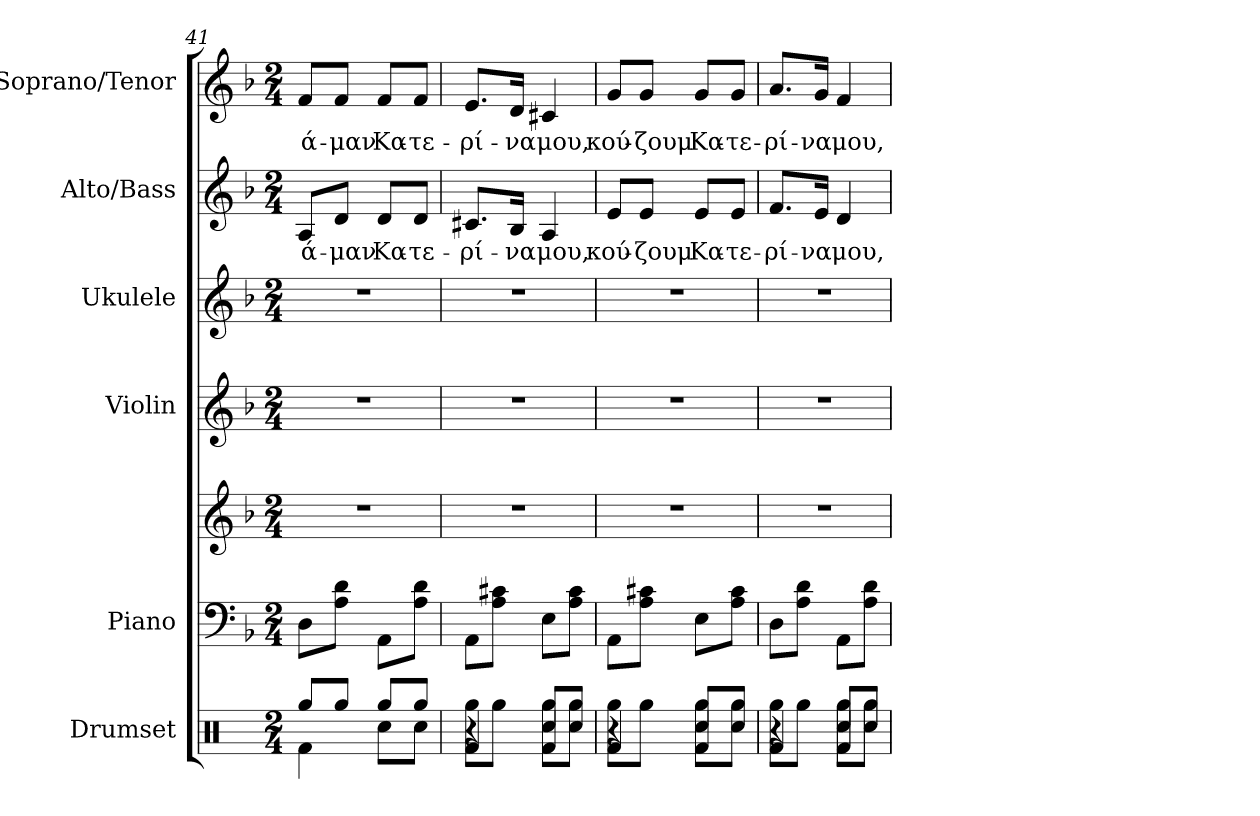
**kern	**kern	**kern	**kern	**kern	**kern	**text	**kern	**text
*part6	*part5	*part5	*part4	*part3	*part2	*part2	*part1	*part1
*staff7	*staff6	*staff5	*staff4	*staff3	*staff2	*staff2	*staff1	*staff1
*I"Drumset	*I"Piano	*	*I"Violin	*I"Ukulele	*I"Alto/Bass	*	*I"Soprano/Tenor	*
*I'D. Set	*I'Pno	*	*I'Vln.	*I'Uk.	*I'A/B	*	*I'S/T	*
*clefX	*clefF4	*clefG2	*clefG2	*clefG2	*clefG2	*	*clefG2	*
*k[]	*k[b-]	*k[b-]	*k[b-]	*k[b-]	*k[b-]	*	*k[b-]	*
*M2/4	*M2/4	*M2/4	*M2/4	*M2/4	*M2/4	*	*M2/4	*
=41	=41	=41	=41	=41	=41	=41	=41	=41
*^	*	*	*	*	*	*	*	*
!	!	!	!	!	!	!	!LO:LY:b	!	!LO:LY:b
8Rgg/L	4Rf\	8D\L	2r	2r	2r	8A/L	ά-	8f/L	ά-
!	!	!	!	!	!	!	!LO:LY:b	!	!LO:LY:b
8Rgg/J	.	8A\ 8d\J	.	.	.	8d/J	-μαν	8f/J	-μαν
!	!	!	!	!	!	!	!LO:LY:b	!	!LO:LY:b
8Rgg/L	8Rcc\L	8AA\L	.	.	.	8d/L	Κα-	8f/L	Κα-
!	!	!	!	!	!	!	!LO:LY:b	!	!LO:LY:b
8Rgg/J	8Rcc\J	8A\ 8d\J	.	.	.	8d/J	-τε-	8f/J	-τε-
=42	=42	=42	=42	=42	=42	=42	=42	=42	=42
*	*^	*	*	*	*	*	*	*	*
!	!	!	!	!	!	!	!	!LO:LY:b	!	!LO:LY:b
4r	8Rgg\L	4Rf/	8AA\L	2r	2r	2r	8.c#X/L	-ρί-	8.e/L	-ρί-
.	8Rgg\J	.	8A\ 8c#X\J	.	.	.	.	.	.	.
!	!	!	!	!	!	!	!	!LO:LY:b	!	!LO:LY:b
.	.	.	.	.	.	.	16B-/Jk	-να	16d/Jk	-να
!	!	!	!	!	!	!	!	!LO:LY:b	!	!LO:LY:b
4Rf/	8Rgg\L	8Rcc/L	8E\L	.	.	.	4A/	μου,	4c#X/	μου,
.	8Rgg\J	8Rcc/J	8A\ 8c#\J	.	.	.	.	.	.	.
!!LO:PB:g=z
=43	=43	=43	=43	=43	=43	=43	=43	=43	=43	=43
!	!	!	!	!	!	!	!	!LO:LY:b	!	!LO:LY:b
4r	8Rgg\L	4Rf/	8AA\L	2r	2r	2r	8e/L	κού-	8g/L	κού-
!	!	!	!	!	!	!	!	!LO:LY:b	!	!LO:LY:b
.	8Rgg\J	.	8A\ 8c#X\J	.	.	.	8e/J	-ζουμ	8g/J	-ζουμ
!	!	!	!	!	!	!	!	!LO:LY:b	!	!LO:LY:b
4Rf/	8Rgg\L	8Rcc/L	8E\L	.	.	.	8e/L	Κα-	8g/L	Κα-
!	!	!	!	!	!	!	!	!LO:LY:b	!	!LO:LY:b
.	8Rgg\J	8Rcc/J	8A\ 8c#\J	.	.	.	8e/J	-τε-	8g/J	-τε-
=44	=44	=44	=44	=44	=44	=44	=44	=44	=44	=44
!	!	!	!	!	!	!	!	!LO:LY:b	!	!LO:LY:b
4r	8Rgg\L	4Rf/	8D\L	2r	2r	2r	8.f/L	-ρί-	8.a/L	-ρί-
.	8Rgg\J	.	8A\ 8d\J	.	.	.	.	.	.	.
!	!	!	!	!	!	!	!	!LO:LY:b	!	!LO:LY:b
.	.	.	.	.	.	.	16e/Jk	-να	16g/Jk	-να
!	!	!	!	!	!	!	!	!LO:LY:b	!	!LO:LY:b
4Rf/	8Rgg\L	8Rcc/L	8AA\L	.	.	.	4d/	μου,	4f/	μου,
.	8Rgg\J	8Rcc/J	8A\ 8d\J	.	.	.	.	.	.	.
*v	*v	*v	*	*	*	*	*	*	*	*
=	=	=	=	=	=	=	=	=
*-	*-	*-	*-	*-	*-	*-	*-	*-
